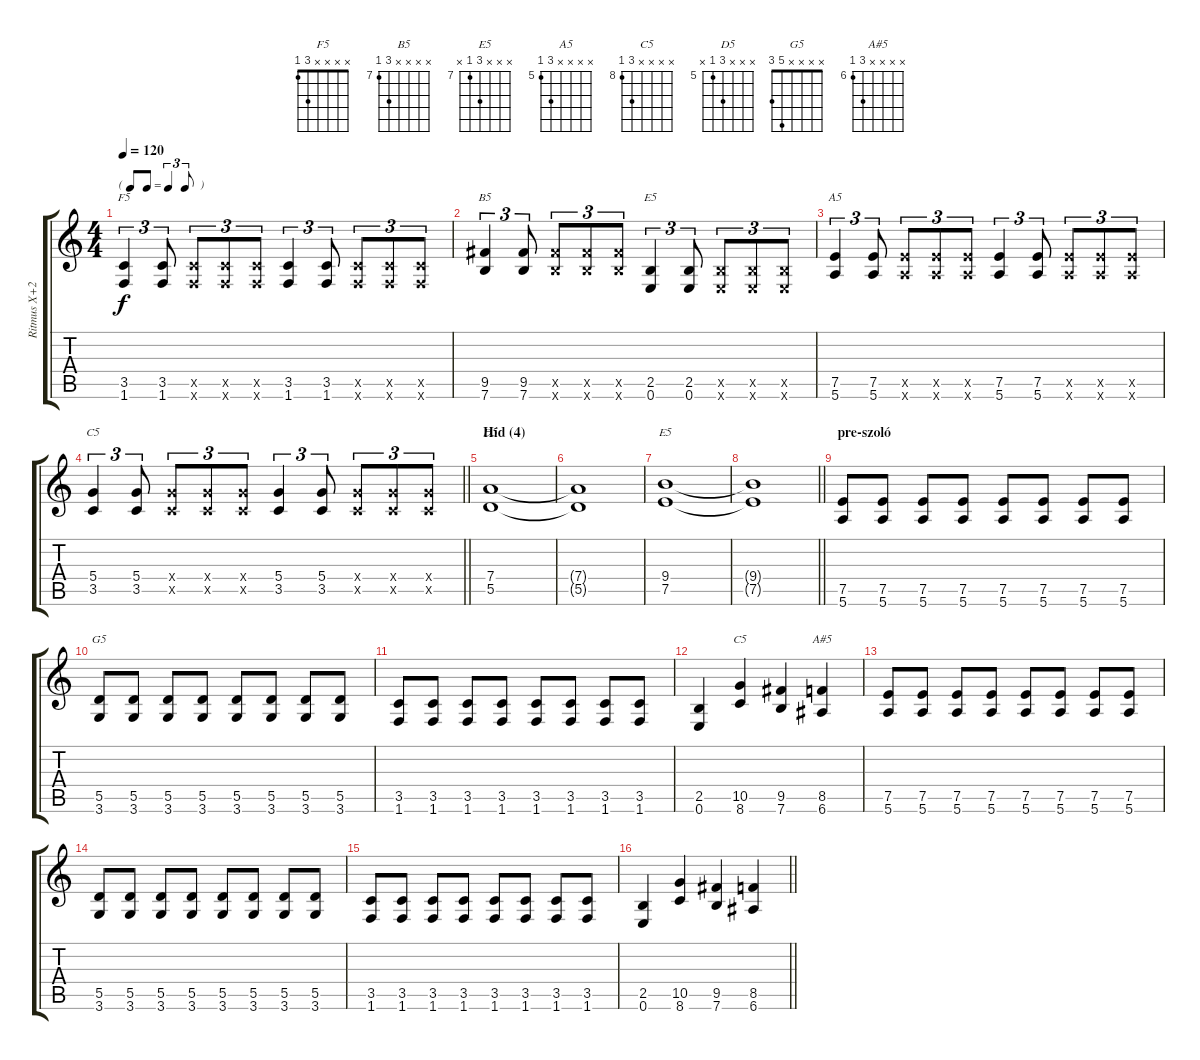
\track ("Ritmus X+2: RiChi (Blackmoor)" "Ritmus X+2") {instrument overdrivenguitar}
\staff {score tabs}
\tuning (E4 B3 G3 D3 A2 E2) {hide}
\chord ("F5" x x x x 3 1)
\chord ("B5" x x x x 9 7) {firstfret 7}
\chord ("E5" x x x x 2 0)
\chord ("A5" x x x x 7 5) {firstfret 5}
\chord ("C5" x x x 5 3 x)
\chord ("D5" x x x 7 5 x) {firstfret 5}
\chord ("E5" x x x 9 7 x) {firstfret 7}
\chord ("G5" x x x x 5 3)
\chord ("C5" x x x x 10 8) {firstfret 8}
\chord ("A#5" x x x x 8 6) {firstfret 6}
\ts (4 4)
\tf triplet8th
\tempo 120
\clef g2
\ks c
(3.5 1.6).4{tu (3 2) ch "F5" dy f} (3.5 1.6).8{tu (3 2)} (3.5{x} 1.6{x}).8{tu (3 2)} (3.5{x} 1.6{x}).8{tu (3 2)} (3.5{x} 1.6{x}).8{tu (3 2)} (3.5 1.6).4{tu (3 2)} (3.5 1.6).8{tu (3 2)} (3.5{x} 1.6{x}).8{tu (3 2)} (3.5{x} 1.6{x}).8{tu (3 2)} (3.5{x} 1.6{x}).8{tu (3 2)} |
(9.5 7.6).4{tu (3 2) ch "B5"} (9.5 7.6).8{tu (3 2)} (9.5{x} 7.6{x}).8{tu (3 2)} (9.5{x} 7.6{x}).8{tu (3 2)} (9.5{x} 7.6{x}).8{tu (3 2)} (2.5 0.6).4{tu (3 2) ch "E5"} (2.5 0.6).8{tu (3 2)} (2.5{x} 0.6{x}).8{tu (3 2)} (2.5{x} 0.6{x}).8{tu (3 2)} (2.5{x} 0.6{x}).8{tu (3 2)} |
(7.5 5.6).4{tu (3 2) ch "A5"} (7.5 5.6).8{tu (3 2)} (7.5{x} 5.6{x}).8{tu (3 2)} (7.5{x} 5.6{x}).8{tu (3 2)} (7.5{x} 5.6{x}).8{tu (3 2)} (7.5 5.6).4{tu (3 2)} (7.5 5.6).8{tu (3 2)} (7.5{x} 5.6{x}).8{tu (3 2)} (7.5{x} 5.6{x}).8{tu (3 2)} (7.5{x} 5.6{x}).8{tu (3 2)} |
\barLineRight lightlight
(5.4 3.5).4{tu (3 2) ch "C5"} (5.4 3.5).8{tu (3 2)} (5.4{x} 3.5{x}).8{tu (3 2)} (5.4{x} 3.5{x}).8{tu (3 2)} (5.4{x} 3.5{x}).8{tu (3 2)} (5.4 3.5).4{tu (3 2)} (5.4 3.5).8{tu (3 2)} (5.4{x} 3.5{x}).8{tu (3 2)} (5.4{x} 3.5{x}).8{tu (3 2)} (5.4{x} 3.5{x}).8{tu (3 2)} |
\section ("" "Híd (4)")
(7.4 5.5).1{ch "D5"} |
(7.4{t} 5.5{t}).1 |
(9.4 7.5).1{ch "E5"} |
\barLineRight lightlight
(9.4{t} 7.5{t}).1 |
\section ("" "pre-szoló")
(7.5 5.6).8 (7.5 5.6).8 (7.5 5.6).8 (7.5 5.6).8 (7.5 5.6).8 (7.5 5.6).8 (7.5 5.6).8 (7.5 5.6).8 |
(5.5 3.6).8{ch "G5"} (5.5 3.6).8 (5.5 3.6).8 (5.5 3.6).8 (5.5 3.6).8 (5.5 3.6).8 (5.5 3.6).8 (5.5 3.6).8 |
(3.5 1.6).8 (3.5 1.6).8 (3.5 1.6).8 (3.5 1.6).8 (3.5 1.6).8 (3.5 1.6).8 (3.5 1.6).8 (3.5 1.6).8 |
(2.5 0.6).4 (10.5 8.6).4{ch "C5"} (9.5 7.6).4 (8.5 6.6).4{ch "A#5"} |
(7.5 5.6).8 (7.5 5.6).8 (7.5 5.6).8 (7.5 5.6).8 (7.5 5.6).8 (7.5 5.6).8 (7.5 5.6).8 (7.5 5.6).8 |
(5.5 3.6).8 (5.5 3.6).8 (5.5 3.6).8 (5.5 3.6).8 (5.5 3.6).8 (5.5 3.6).8 (5.5 3.6).8 (5.5 3.6).8 |
(3.5 1.6).8 (3.5 1.6).8 (3.5 1.6).8 (3.5 1.6).8 (3.5 1.6).8 (3.5 1.6).8 (3.5 1.6).8 (3.5 1.6).8 |
\barLineRight lightlight
(2.5 0.6).4 (10.5 8.6).4 (9.5 7.6).4 (8.5 6.6).4
